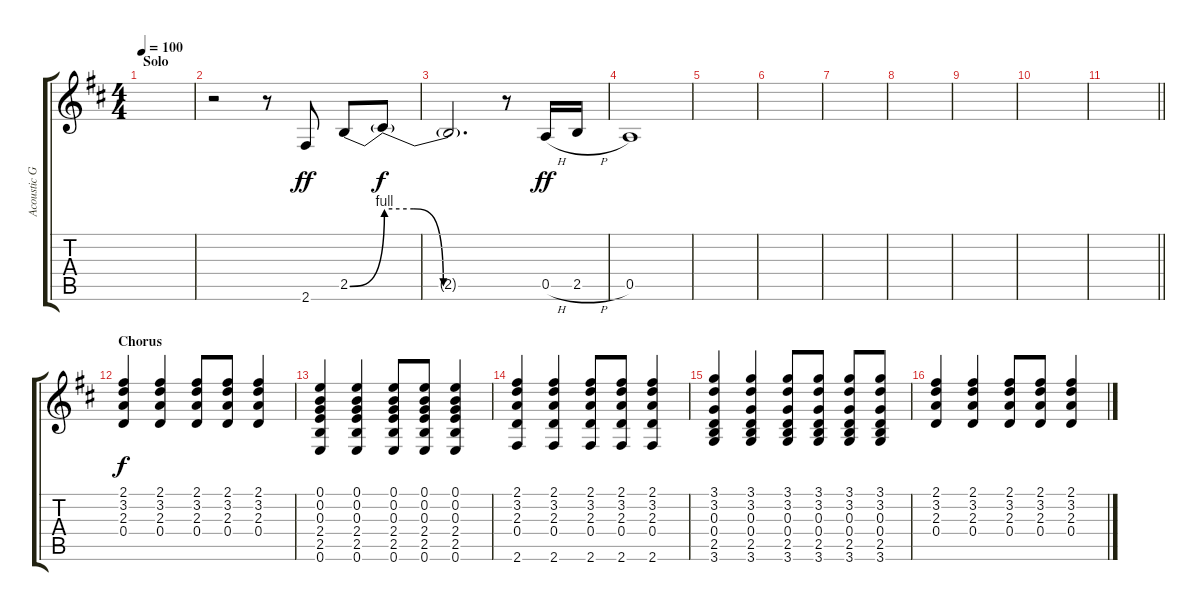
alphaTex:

\track ("Acoustic Guitar" "Acoustic G") {instrument acousticguitarsteel bank 255}
\staff {score tabs}
\tuning (E4 B3 G3 D3 A2 E2) {hide}
\ts (4 4)
\section ("" "Solo")
\tempo 100
\clef g2
\ks d
|
r.2 r.8 2.6.8{dy ff instrument distortionguitar} 2.5{be (bend 0 0 60 4)}.8 2.5{be (custom 0 4 15 4 30 0 60 0) t}.8{dy f} |
2.5{t}.2{d} r.8 0.5{h}.16{dy ff} 2.5{h}.16 |
0.5.1 |
|
|
|
|
|
|
\barLineRight lightlight
|
\section ("" "Chorus")
(2.1 3.2 2.3 0.4).4{dy f instrument acousticguitarsteel} (2.1 3.2 2.3 0.4).4 (2.1 3.2 2.3 0.4).8 (2.1 3.2 2.3 0.4).8 (2.1 3.2 2.3 0.4).4 |
(0.1 0.2 0.3 2.4 2.5 0.6).4 (0.1 0.2 0.3 2.4 2.5 0.6).4 (0.1 0.2 0.3 2.4 2.5 0.6).8 (0.1 0.2 0.3 2.4 2.5 0.6).8 (0.1 0.2 0.3 2.4 2.5 0.6).4 |
(2.1 3.2 2.3 0.4 2.6).4 (2.1 3.2 2.3 0.4 2.6).4 (2.1 3.2 2.3 0.4 2.6).8 (2.1 3.2 2.3 0.4 2.6).8 (2.1 3.2 2.3 0.4 2.6).4 |
(3.1 3.2 0.3 0.4 2.5 3.6).4 (3.1 3.2 0.3 0.4 2.5 3.6).4 (3.1 3.2 0.3 0.4 2.5 3.6).8 (3.1 3.2 0.3 0.4 2.5 3.6).8 (3.1 3.2 0.3 0.4 2.5 3.6).8 (3.1 3.2 0.3 0.4 2.5 3.6).8 |
(2.1 3.2 2.3 0.4).4 (2.1 3.2 2.3 0.4).4 (2.1 3.2 2.3 0.4).8 (2.1 3.2 2.3 0.4).8 (2.1 3.2 2.3 0.4).4
